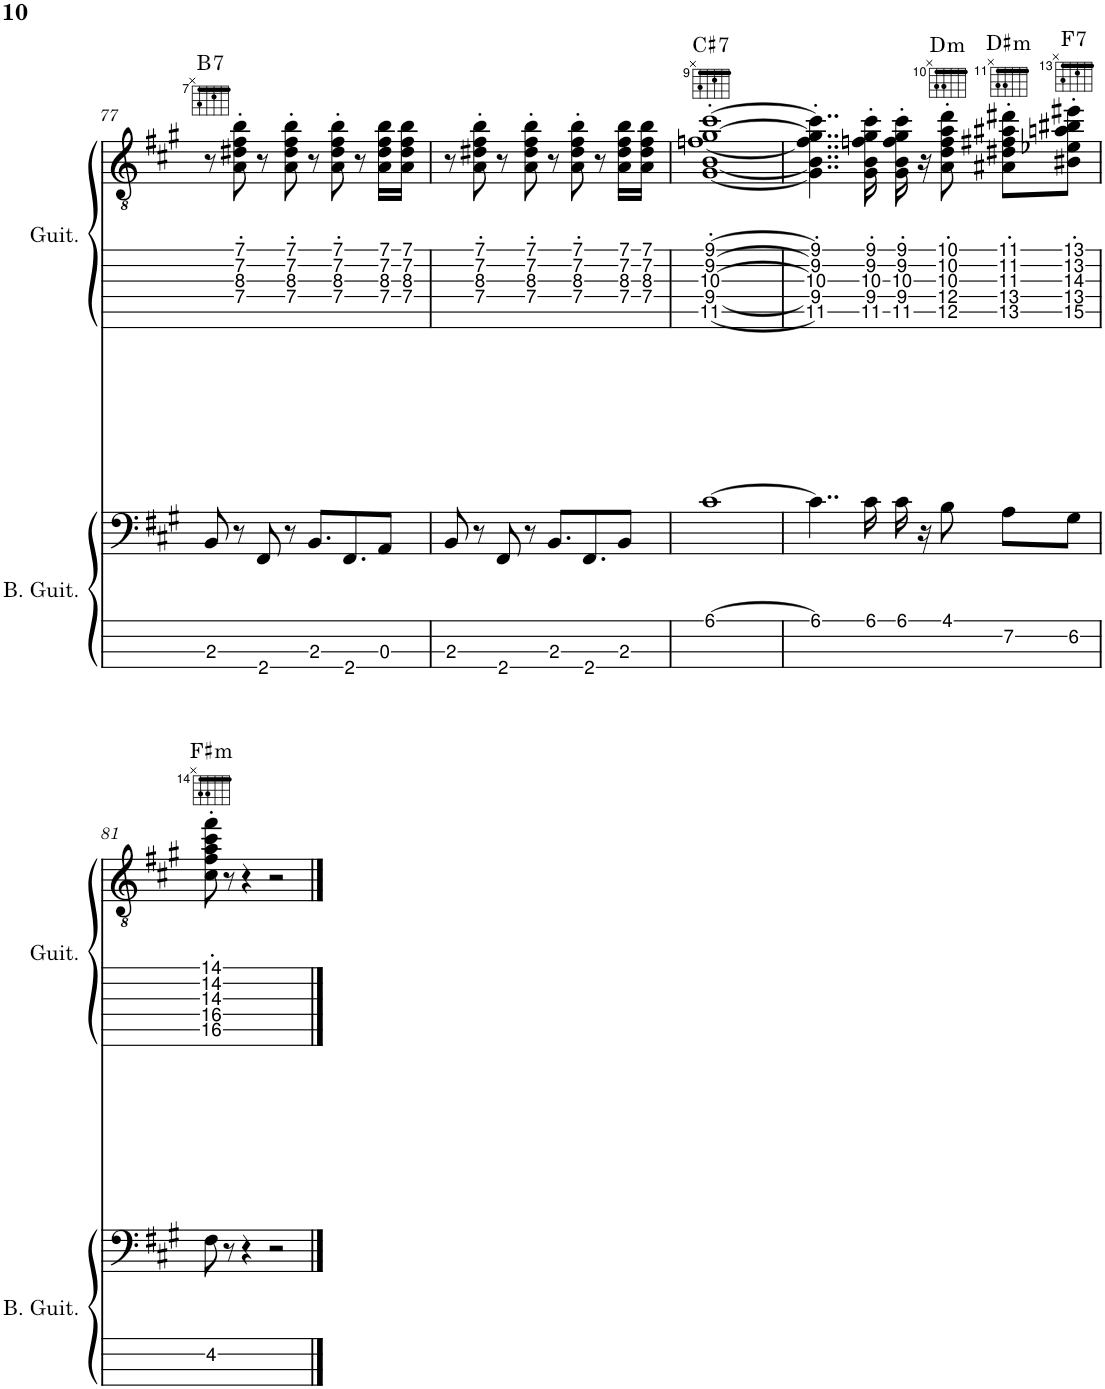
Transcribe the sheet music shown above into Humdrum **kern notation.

**kern	**kern	**kern	**kern	**harte
*part2	*part2	*part1	*part1	*part1
*staff4	*staff3	*staff2	*staff1	*
*I"Bass Guitar	*	*I"Classical Guitar	*	*
*I'B. Guit.	*	*I'Guit.	*	*
!!LO:PB:g=z
*	*clefF4	*	*clefGv2	*
*Trd7c12	*Trd7c12	*	*	*
*k[f#c#g#]	*k[f#c#g#]	*k[f#c#g#]	*k[f#c#g#]	*
*M4/4	*M4/4	*M4/4	*M4/4	*
=77	=77	=77	=77	=77
!	!	!	!	!LO:H:kt=7
8BB	8BB/	8r	8r	B:7
8r	8r	8A' 8d#X' 8f#' 8b'	8A\' 8d#X\' 8f#\' 8b\'	.
8FF#	8FF#/	8r	8r	.
8r	8r	8A' 8d#' 8f#' 8b'	8A\' 8d#\' 8f#\' 8b\'	.
8.BBL	8.BB/L	8r	8r	.
.	.	8A' 8d#' 8f#' 8b'	8A\' 8d#\' 8f#\' 8b\'	.
8.FF#J	8.FF#/	.	.	.
.	.	8r	8r	.
8AAJ	8AA/J	16A\ 16d#\ 16f#\ 16b\LL	16A\ 16d#\ 16f#\ 16b\LL	.
.	.	16A\ 16d#\ 16f#\ 16b\JJ	16A\ 16d#\ 16f#\ 16b\JJ	.
=78	=78	=78	=78	=78
8BB	8BB/	8r	8r	.
8r	8r	8A' 8d#X' 8f#' 8b'	8A\' 8d#X\' 8f#\' 8b\'	.
8FF#	8FF#/	8r	8r	.
8r	8r	8A' 8d#' 8f#' 8b'	8A\' 8d#\' 8f#\' 8b\'	.
8.BBL	8.BB/L	8r	8r	.
.	.	8A' 8d#' 8f#' 8b'	8A\' 8d#\' 8f#\' 8b\'	.
8.FF#J	8.FF#/	.	.	.
.	.	8r	8r	.
8BBJ	8BB/J	16A\ 16d#\ 16f#\ 16b\LL	16A\ 16d#\ 16f#\ 16b\LL	.
.	.	16A\ 16d#\ 16f#\ 16b\JJ	16A\ 16d#\ 16f#\ 16b\JJ	.
=79	=79	=79	=79	=79
!	!	!	!	!LO:H:kt=7
[1c#	[1c#	[1G#' [1B' [1fn' [1g#' [1cc#'	[1G#' [1B' [1fn' [1g#' [1cc#'	C#:7
=80	=80	=80	=80	=80
4..c#]	4..c#\]	4..G#]' 4..B]' 4..fn]' 4..g#]' 4..cc#]'	4..G#\]' 4..B\]' 4..f\]' 4..g#\]' 4..cc#\]'	.
16c#	16c#\	16G#' 16B' 16fn' 16g#' 16cc#'	16G#\' 16B\' 16fn\' 16g#\' 16cc#\'	.
16c#	16c#\	16G#' 16B' 16f' 16g#' 16cc#'	16G#\' 16B\' 16f\' 16g#\' 16cc#\'	.
16r	16r	16r	16r	.
!	!	!	!	!LO:H:kt=m
8B	8B\	8A' 8d' 8f' 8a' 8dd'	8A\' 8d\' 8f\' 8a\' 8dd\'	D:min
!	!	!	!	!LO:H:kt=m
8AL	8A\L	8A#'\ 8d#'\ 8f#'\ 8a#'\ 8dd#'\L	8A#X\' 8d#X\' 8f#X\' 8a#X\' 8dd#X\'L	D#:min
!	!	!	!	!LO:H:kt=7
8G#J	8G#\J	8B#'\ 8e-'\ 8a'\ 8b#'\ 8ee#'\J	8B#X\' 8e-X\' 8an\' 8b#X\' 8ee#X\'J	F:7
!!LO:LB:g=z
=81	=81	=81	=81	=81
!	!	!	!	!LO:H:kt=m
8F#	8F#\	8c#' 8f#' 8a' 8cc#' 8ff#'	8c#\' 8f#\' 8a\' 8cc#\' 8ff#\'	F#:min
8r	8r	8r	8r	.
4r	4r	4r	4r	.
2r	2r	2r	2r	.
==	==	==	==	==
*-	*-	*-	*-	*-
